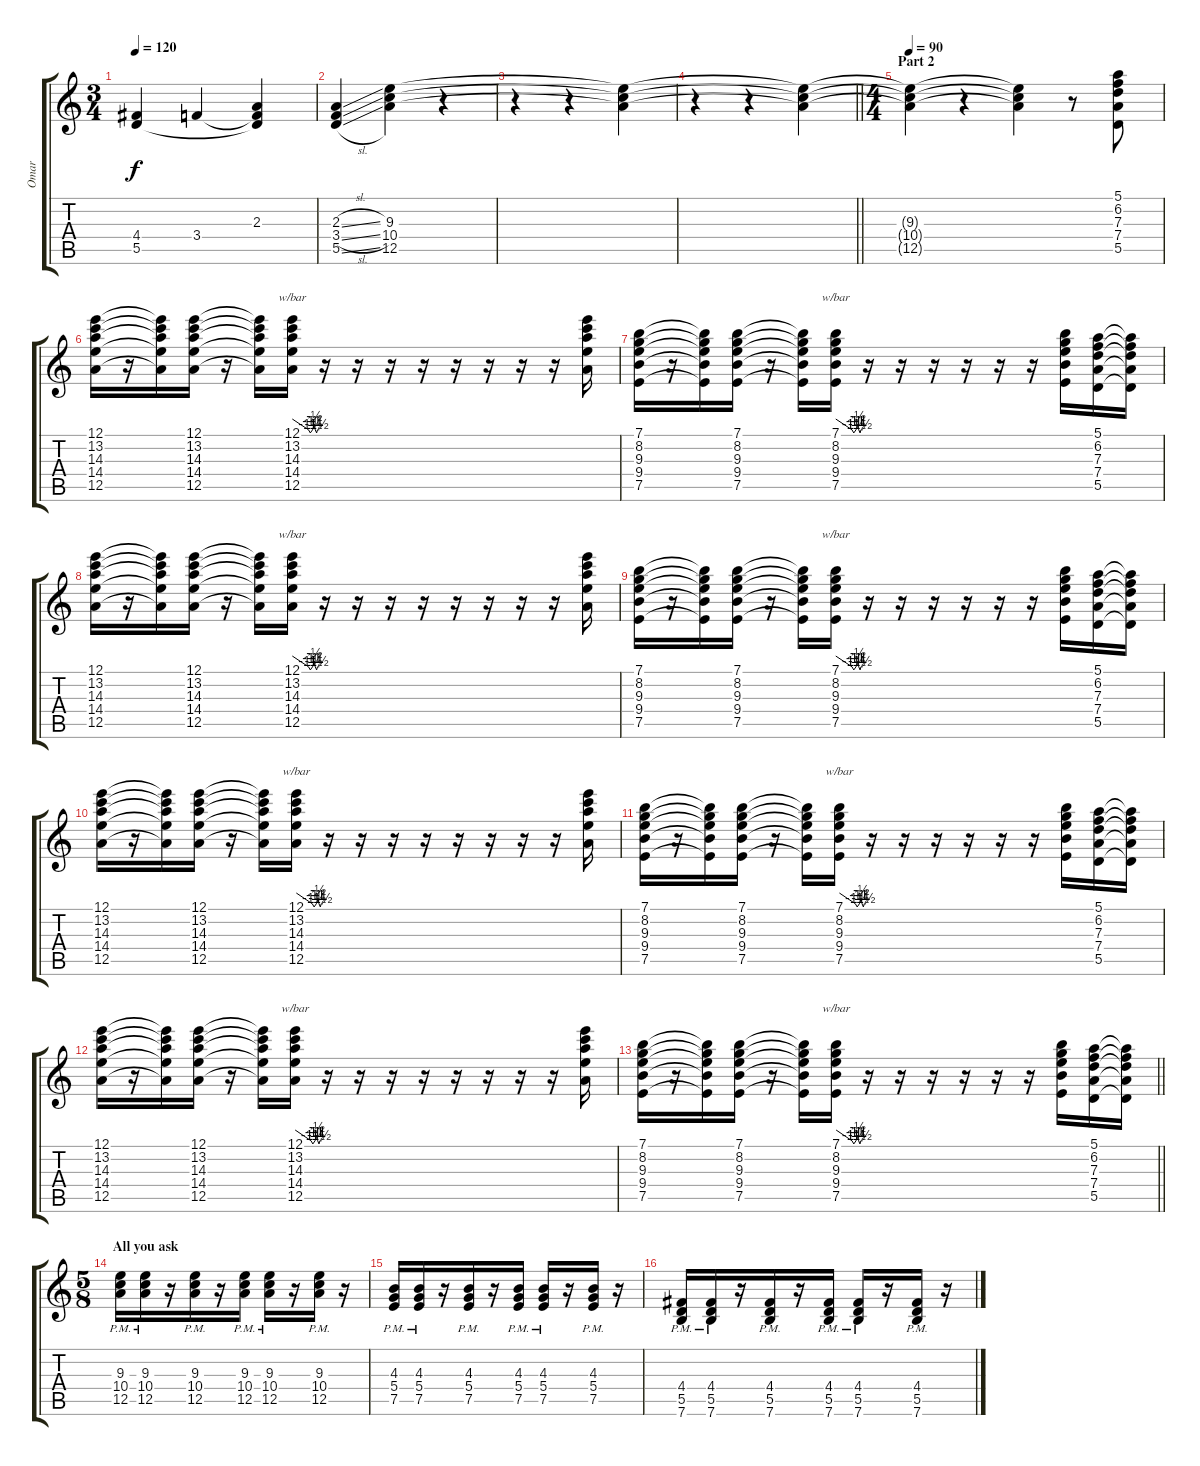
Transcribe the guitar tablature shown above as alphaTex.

\track ("Omar" "Omar") {instrument overdrivenguitar}
\staff {score tabs}
\tuning (E4 B3 G3 D3 A2 E2) {hide}
\ts (3 4)
\tempo 120
\clef g2
\ks c
(4.4{t} 5.5).4{dy f} 3.4.4 (2.3 3.4{t} 5.5{t}).4 |
(2.3{sl} 3.4{sl} 5.5{sl}).4 (9.3 10.4 12.5).4 r.4 |
r.4 r.4 (9.3{t} 10.4{t} 12.5{t}).4 |
\barLineRight lightlight
r.4 r.4 (9.3{t} 10.4{t} 12.5{t}).4 |
\ts (4 4)
\section ("" "Part 2")
\tempo 90
(9.3{t} 10.4{t} 12.5{t}).4 r.4 (9.3{t} 10.4{t} 12.5{t}).4 r.8 (5.1 6.2 7.3 7.4 5.5).8 |
(12.1 13.2 14.3 14.4 12.5).16 r.16 (12.1{t} 13.2{t} 14.3{t} 14.4{t} 12.5{t}).16 (12.1 13.2 14.3 14.4 12.5).16 r.16 (12.1{t} 13.2{t} 14.3{t} 14.4{t} 12.5{t}).16 (12.1 13.2 14.3 14.4 12.5).16{tbe (custom default 0 0 36 -4 40 -6 45 -4 49 -2 51 -4 54 -6 56 -4 60 -4)} r.16 r.16 r.16 r.16 r.16 r.16 r.16 r.16 (12.1{t} 13.2{t} 14.3{t} 14.4{t} 12.5{t}).16 |
(7.1 8.2 9.3 9.4 7.5).16 r.16 (7.1{t} 8.2{t} 9.3{t} 9.4{t} 7.5{t}).16 (7.1 8.2 9.3 9.4 7.5).16 r.16 (7.1{t} 8.2{t} 9.3{t} 9.4{t} 7.5{t}).16 (7.1 8.2 9.3 9.4 7.5).16{tbe (custom default 0 0 36 -4 40 -6 45 -4 49 -2 51 -4 54 -6 56 -4 60 -4)} r.16 r.16 r.16 r.16 r.16 r.16 (7.1{t} 8.2{t} 9.3{t} 9.4{t} 7.5{t}).16 (5.1 6.2 7.3 7.4 5.5).16 (5.1{t} 6.2{t} 7.3{t} 7.4{t} 5.5{t}).16 |
(12.1 13.2 14.3 14.4 12.5).16 r.16 (12.1{t} 13.2{t} 14.3{t} 14.4{t} 12.5{t}).16 (12.1 13.2 14.3 14.4 12.5).16 r.16 (12.1{t} 13.2{t} 14.3{t} 14.4{t} 12.5{t}).16 (12.1 13.2 14.3 14.4 12.5).16{tbe (custom default 0 0 36 -4 40 -6 45 -4 49 -2 51 -4 54 -6 56 -4 60 -4)} r.16 r.16 r.16 r.16 r.16 r.16 r.16 r.16 (12.1{t} 13.2{t} 14.3{t} 14.4{t} 12.5{t}).16 |
(7.1 8.2 9.3 9.4 7.5).16 r.16 (7.1{t} 8.2{t} 9.3{t} 9.4{t} 7.5{t}).16 (7.1 8.2 9.3 9.4 7.5).16 r.16 (7.1{t} 8.2{t} 9.3{t} 9.4{t} 7.5{t}).16 (7.1 8.2 9.3 9.4 7.5).16{tbe (custom default 0 0 36 -4 40 -6 45 -4 49 -2 51 -4 54 -6 56 -4 60 -4)} r.16 r.16 r.16 r.16 r.16 r.16 (7.1{t} 8.2{t} 9.3{t} 9.4{t} 7.5{t}).16 (5.1 6.2 7.3 7.4 5.5).16 (5.1{t} 6.2{t} 7.3{t} 7.4{t} 5.5{t}).16 |
(12.1 13.2 14.3 14.4 12.5).16 r.16 (12.1{t} 13.2{t} 14.3{t} 14.4{t} 12.5{t}).16 (12.1 13.2 14.3 14.4 12.5).16 r.16 (12.1{t} 13.2{t} 14.3{t} 14.4{t} 12.5{t}).16 (12.1 13.2 14.3 14.4 12.5).16{tbe (custom default 0 0 36 -4 40 -6 45 -4 49 -2 51 -4 54 -6 56 -4 60 -4)} r.16 r.16 r.16 r.16 r.16 r.16 r.16 r.16 (12.1{t} 13.2{t} 14.3{t} 14.4{t} 12.5{t}).16 |
(7.1 8.2 9.3 9.4 7.5).16 r.16 (7.1{t} 8.2{t} 9.3{t} 9.4{t} 7.5{t}).16 (7.1 8.2 9.3 9.4 7.5).16 r.16 (7.1{t} 8.2{t} 9.3{t} 9.4{t} 7.5{t}).16 (7.1 8.2 9.3 9.4 7.5).16{tbe (custom default 0 0 36 -4 40 -6 45 -4 49 -2 51 -4 54 -6 56 -4 60 -4)} r.16 r.16 r.16 r.16 r.16 r.16 (7.1{t} 8.2{t} 9.3{t} 9.4{t} 7.5{t}).16 (5.1 6.2 7.3 7.4 5.5).16 (5.1{t} 6.2{t} 7.3{t} 7.4{t} 5.5{t}).16 |
(12.1 13.2 14.3 14.4 12.5).16 r.16 (12.1{t} 13.2{t} 14.3{t} 14.4{t} 12.5{t}).16 (12.1 13.2 14.3 14.4 12.5).16 r.16 (12.1{t} 13.2{t} 14.3{t} 14.4{t} 12.5{t}).16 (12.1 13.2 14.3 14.4 12.5).16{tbe (custom default 0 0 36 -4 40 -6 45 -4 49 -2 51 -4 54 -6 56 -4 60 -4)} r.16 r.16 r.16 r.16 r.16 r.16 r.16 r.16 (12.1{t} 13.2{t} 14.3{t} 14.4{t} 12.5{t}).16 |
\barLineRight lightlight
(7.1 8.2 9.3 9.4 7.5).16 r.16 (7.1{t} 8.2{t} 9.3{t} 9.4{t} 7.5{t}).16 (7.1 8.2 9.3 9.4 7.5).16 r.16 (7.1{t} 8.2{t} 9.3{t} 9.4{t} 7.5{t}).16 (7.1 8.2 9.3 9.4 7.5).16{tbe (custom default 0 0 36 -4 40 -6 45 -4 49 -2 51 -4 54 -6 56 -4 60 -4)} r.16 r.16 r.16 r.16 r.16 r.16 (7.1{t} 8.2{t} 9.3{t} 9.4{t} 7.5{t}).16 (5.1 6.2 7.3 7.4 5.5).16 (5.1{t} 6.2{t} 7.3{t} 7.4{t} 5.5{t}).16 |
\ts (5 8)
\section ("" "All you ask")
(9.3{pm} 10.4{pm} 12.5{pm}).16 (9.3{pm} 10.4{pm} 12.5{pm}).16 r.16 (9.3{pm} 10.4{pm} 12.5{pm}).16 r.16 (9.3{pm} 10.4{pm} 12.5{pm}).16 (9.3{pm} 10.4{pm} 12.5{pm}).16 r.16 (9.3{pm} 10.4{pm} 12.5{pm}).16 r.16 |
(4.3{pm} 5.4{pm} 7.5{pm}).16 (4.3{pm} 5.4{pm} 7.5{pm}).16 r.16 (4.3{pm} 5.4{pm} 7.5{pm}).16 r.16 (4.3{pm} 5.4{pm} 7.5{pm}).16 (4.3{pm} 5.4{pm} 7.5{pm}).16 r.16 (4.3{pm} 5.4{pm} 7.5{pm}).16 r.16 |
(4.4{pm} 5.5{pm} 7.6{pm}).16 (4.4{pm} 5.5{pm} 7.6{pm}).16 r.16 (4.4{pm} 5.5{pm} 7.6{pm}).16 r.16 (4.4{pm} 5.5{pm} 7.6{pm}).16 (4.4{pm} 5.5{pm} 7.6{pm}).16 r.16 (4.4{pm} 5.5{pm} 7.6{pm}).16 r.16
